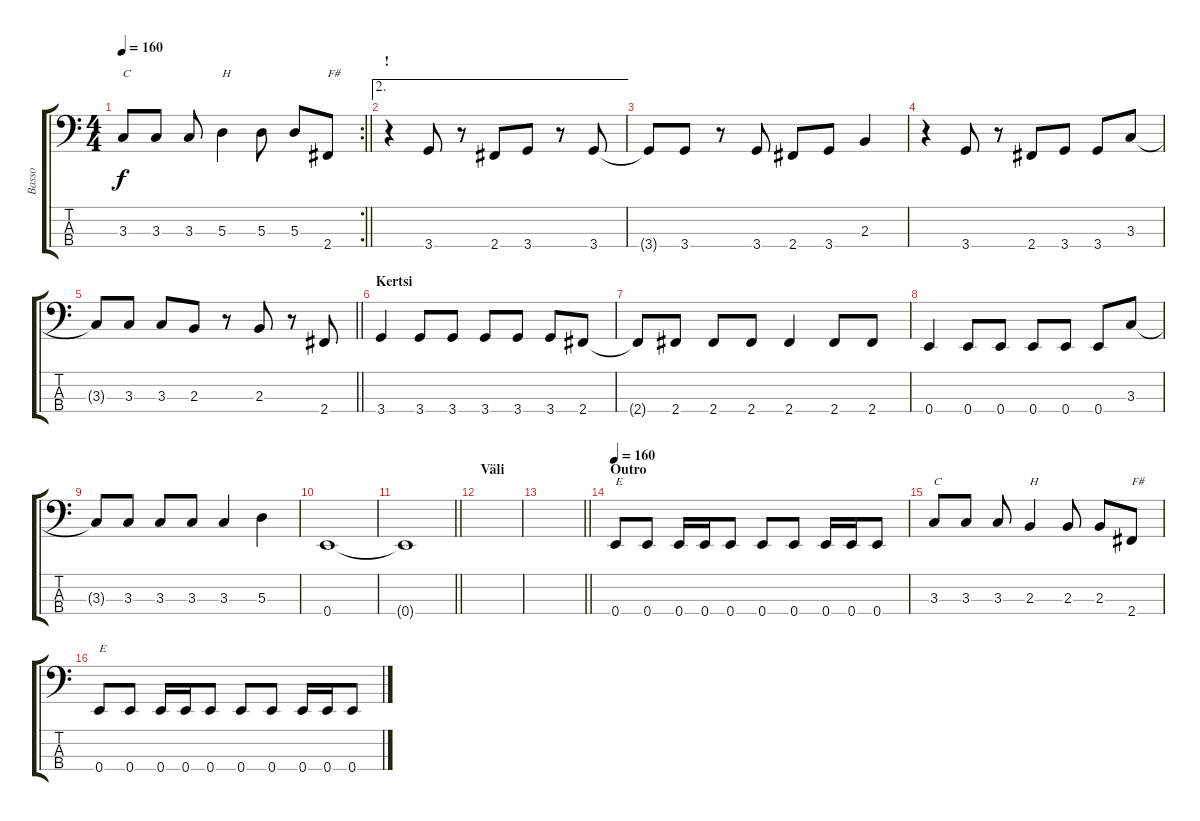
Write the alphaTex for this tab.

\track ("Basso" "Basso") {instrument electricbasspick}
\staff {score tabs}
\tuning (G2 D2 A1 E1) {hide}
\rc 2
\ts (4 4)
\tempo 160
\clef f4
\barLineRight lightlight
\ks c
3.3.8{txt "C" dy f} 3.3.8 3.3.8 5.3.4{txt "H"} 5.3.8 5.3.8 2.4.8{txt "F#"} |
\ae 2
\section ("" "!")
r.4 3.4.8 r.8 2.4.8 3.4.8 r.8 3.4.8 |
3.4{t}.8 3.4.8 r.8 3.4.8 2.4.8 3.4.8 2.3.4 |
r.4 3.4.8 r.8 2.4.8 3.4.8 3.4.8 3.3.8 |
\barLineRight lightlight
3.3{t}.8 3.3.8 3.3.8 2.3.8 r.8 2.3.8 r.8 2.4.8 |
\section ("" "Kertsi")
3.4.4 3.4.8 3.4.8 3.4.8 3.4.8 3.4.8 2.4.8 |
2.4{t}.8 2.4.8 2.4.8 2.4.8 2.4.4 2.4.8 2.4.8 |
0.4.4 0.4.8 0.4.8 0.4.8 0.4.8 0.4.8 3.3.8 |
3.3{t}.8 3.3.8 3.3.8 3.3.8 3.3.4 5.3.4 |
0.4.1 |
\barLineRight lightlight
0.4{t}.1 |
\section ("" "Väli")
|
\barLineRight lightlight
|
\section ("" "Outro")
\tempo 160
0.4.8{txt "E"} 0.4.8 0.4.16 0.4.16 0.4.8 0.4.8 0.4.8 0.4.16 0.4.16 0.4.8 |
3.3.8{txt "C"} 3.3.8 3.3.8 2.3.4{txt "H"} 2.3.8 2.3.8 2.4.8{txt "F#"} |
0.4.8{txt "E"} 0.4.8 0.4.16 0.4.16 0.4.8 0.4.8 0.4.8 0.4.16 0.4.16 0.4.8
